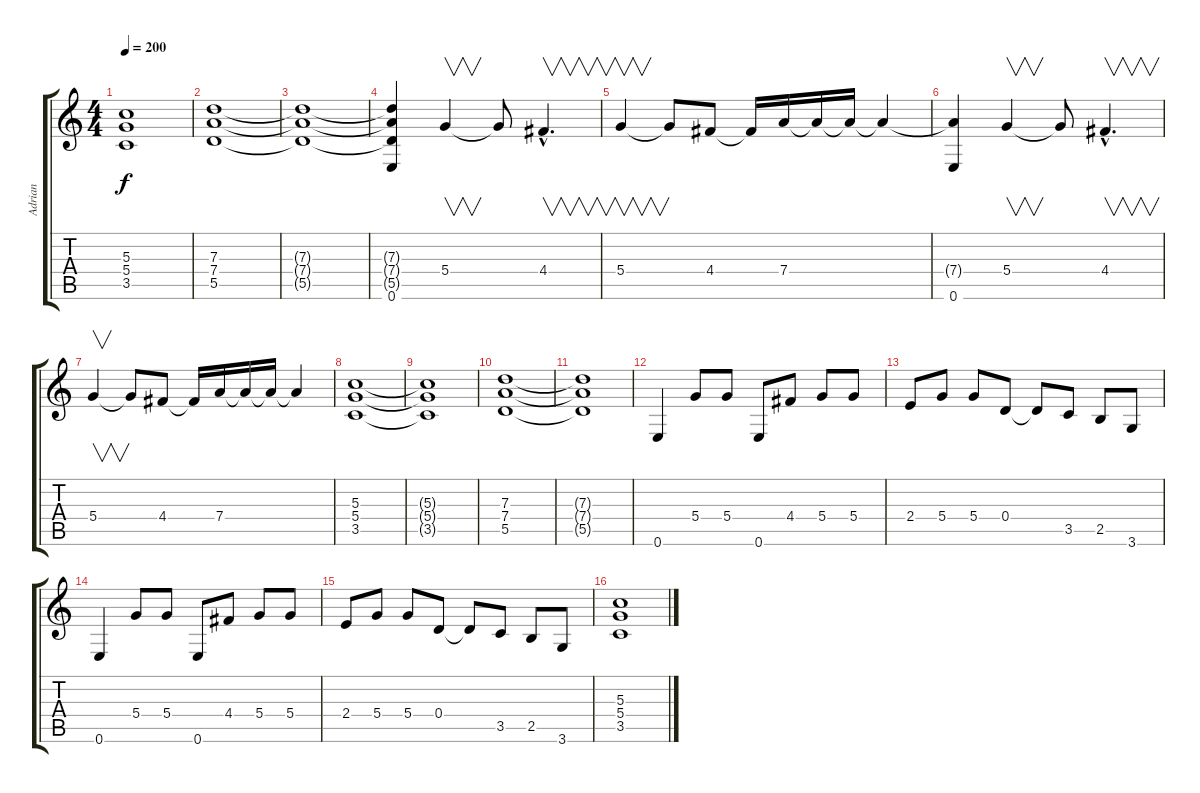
\track ("Adrian" "Adrian") {instrument distortionguitar}
\staff {score tabs}
\tuning (E4 B3 G3 D3 A2 E2) {hide}
\ts (4 4)
\tempo 200
\clef g2
\ks c
(5.3{t} 5.4{t} 3.5{t}).1{dy f} |
(7.3 7.4 5.5).1 |
(7.3{t} 7.4{t} 5.5{t}).1 |
(7.3{t} 7.4{t} 5.5{t} 0.6).4 5.4.4{v} 5.4{t}.8 4.4{hac}.4{v d} |
5.4.4{v} 5.4{t}.8 4.4.8 4.4{t}.16 7.4.16 7.4{t}.16 7.4{t}.16 7.4{t}.4 |
(7.4{t} 0.6).4 5.4.4{v} 5.4{t}.8 4.4{hac}.4{v d} |
5.4.4{v} 5.4{t}.8 4.4.8 4.4{t}.16 7.4.16 7.4{t}.16 7.4{t}.16 7.4{t}.4 |
(5.3 5.4 3.5).1 |
(5.3{t} 5.4{t} 3.5{t}).1 |
(7.3 7.4 5.5).1 |
(7.3{t} 7.4{t} 5.5{t}).1 |
0.6.4 5.4.8 5.4.8 0.6.8 4.4.8 5.4.8 5.4.8 |
2.4.8 5.4.8 5.4.8 0.4.8 0.4{t}.8 3.5.8 2.5.8 3.6.8 |
0.6.4 5.4.8 5.4.8 0.6.8 4.4.8 5.4.8 5.4.8 |
2.4.8 5.4.8 5.4.8 0.4.8 0.4{t}.8 3.5.8 2.5.8 3.6.8 |
(5.3 5.4 3.5).1
